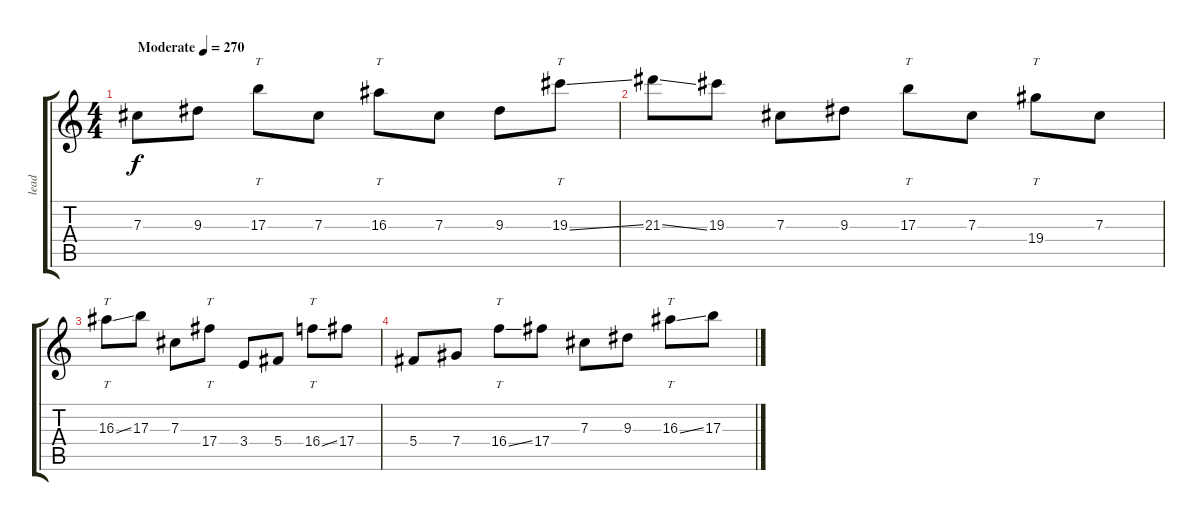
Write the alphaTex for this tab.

\track ("lead" "lead") {instrument distortionguitar}
\staff {score tabs}
\tuning (Eb4 Bb3 Gb3 Db3 Ab2 Db2) {hide}
\ts (4 4)
\tempo (270 "Moderate")
\clef g2
\ks c
7.3.8{dy f instrument distortionguitar} 9.3.8 17.3.8{tt} 7.3.8 16.3.8{tt} 7.3.8 9.3.8 19.3{ss}.8{tt} |
21.3{ss}.8 19.3.8 7.3.8 9.3.8 17.3.8{tt} 7.3.8 19.4.8{tt} 7.3.8 |
16.3{ss}.8{tt} 17.3.8 7.3.8 17.4.8{tt} 3.4.8 5.4.8 16.4{ss}.8{tt} 17.4.8 |
5.4.8 7.4.8 16.4{ss}.8{tt} 17.4.8 7.3.8 9.3.8 16.3{ss}.8{tt} 17.3.8
